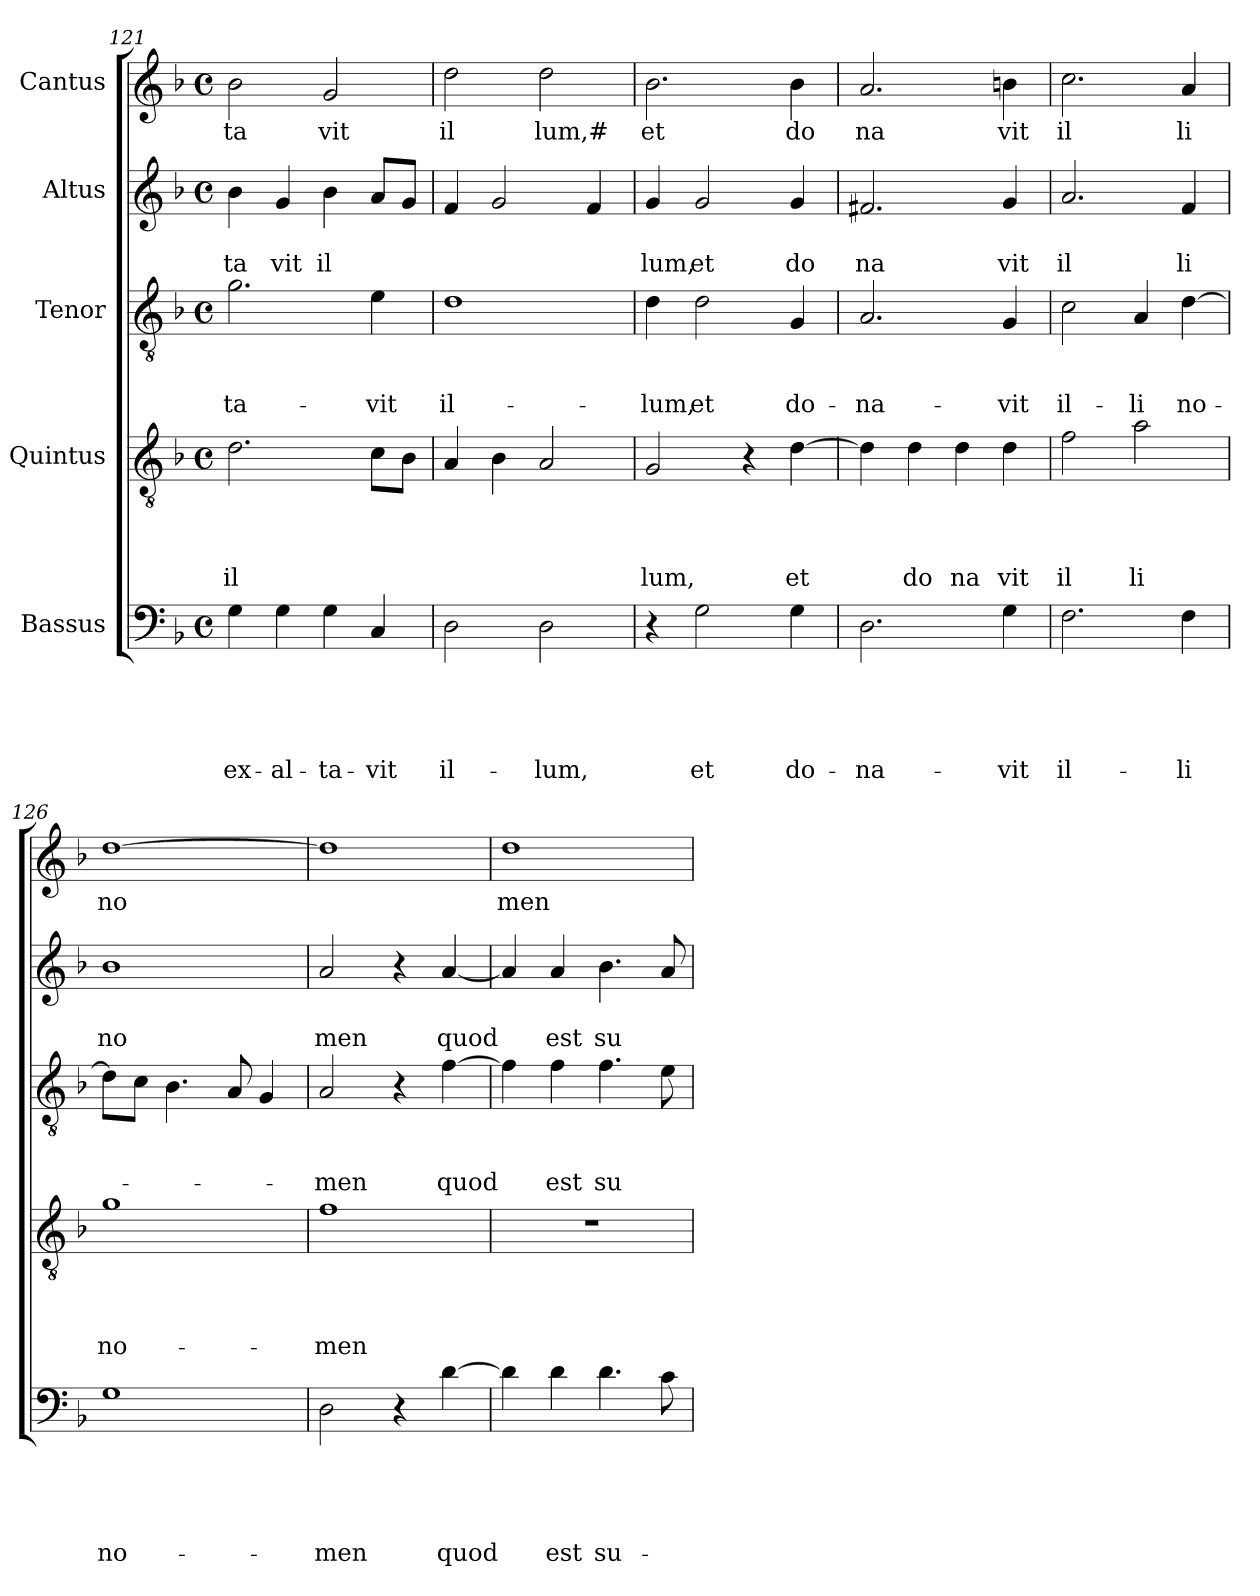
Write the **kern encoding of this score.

**kern	**text	**text	**text	**text	**text	**kern	**text	**text	**text	**text	**kern	**text	**text	**text	**kern	**text	**text	**kern	**text
*part5	*part5	*part5	*part5	*part5	*part5	*part4	*part4	*part4	*part4	*part4	*part3	*part3	*part3	*part3	*part2	*part2	*part2	*part1	*part1
*staff5	*staff5	*staff5	*staff5	*staff5	*staff5	*staff4	*staff4	*staff4	*staff4	*staff4	*staff3	*staff3	*staff3	*staff3	*staff2	*staff2	*staff2	*staff1	*staff1
*I"Bassus	*	*	*	*	*	*I"Quintus	*	*	*	*	*I"Tenor	*	*	*	*I"Altus	*	*	*I"Cantus	*
*clefF4	*	*	*	*	*	*clefGv2	*	*	*	*	*clefGv2	*	*	*	*clefG2	*	*	*clefG2	*
*k[b-]	*	*	*	*	*	*k[b-]	*	*	*	*	*k[b-]	*	*	*	*k[b-]	*	*	*k[b-]	*
*F:	*	*	*	*	*	*F:	*	*	*	*	*F:	*	*	*	*F:	*	*	*F:	*
*M4/4	*	*	*	*	*	*M4/4	*	*	*	*	*M4/4	*	*	*	*M4/4	*	*	*M4/4	*
*met(c)	*	*	*	*	*	*met(c)	*	*	*	*	*met(c)	*	*	*	*met(c)	*	*	*met(c)	*
=121	=121	=121	=121	=121	=121	=121	=121	=121	=121	=121	=121	=121	=121	=121	=121	=121	=121	=121	=121
!	!	!	!	!	!LO:LY:b	!	!	!	!	!LO:LY:b	!	!	!	!LO:LY:b	!	!	!LO:LY:b	!	!LO:LY:b
4G\	.	.	.	.	ex-	2.d\	.	.	.	il	2.g\	.	.	-ta-	4b-\	.	ta	2b-\	ta
!	!	!	!	!	!LO:LY:b	!	!	!	!	!	!	!	!	!	!	!	!LO:LY:b	!	!
4G\	.	.	.	.	-al-	.	.	.	.	.	.	.	.	.	4g/	.	vit	.	.
!	!	!	!	!	!LO:LY:b	!	!	!	!	!	!	!	!	!	!	!	!LO:LY:b	!	!LO:LY:b
4G\	.	.	.	.	-ta-	.	.	.	.	.	.	.	.	.	4b-\	.	il	2g/	vit
!	!	!	!	!	!LO:LY:b	!	!	!	!	!	!	!	!	!LO:LY:b	!	!	!	!	!
4C/	.	.	.	.	-vit	8c\L	.	.	.	.	4e\	.	.	-vit	8a/L	.	.	.	.
.	.	.	.	.	.	8B-\J	.	.	.	.	.	.	.	.	8g/J	.	.	.	.
=122	=122	=122	=122	=122	=122	=122	=122	=122	=122	=122	=122	=122	=122	=122	=122	=122	=122	=122	=122
!	!	!	!	!	!LO:LY:b	!	!	!	!	!	!	!	!	!LO:LY:b	!	!	!	!	!LO:LY:b
2D\	.	.	.	.	il-	4A/	.	.	.	.	1d	.	.	il-	4f/	.	.	2dd\	il
.	.	.	.	.	.	4B-\	.	.	.	.	.	.	.	.	2g/	.	.	.	.
!	!	!	!	!	!LO:LY:b	!	!	!	!	!	!	!	!	!	!	!	!	!	!LO:LY:b
2D\	.	.	.	.	-lum,	2A/	.	.	.	.	.	.	.	.	.	.	.	2dd\	lum,#
.	.	.	.	.	.	.	.	.	.	.	.	.	.	.	4f/	.	.	.	.
=123	=123	=123	=123	=123	=123	=123	=123	=123	=123	=123	=123	=123	=123	=123	=123	=123	=123	=123	=123
!	!	!	!	!	!	!	!	!	!	!LO:LY:b	!	!	!	!LO:LY:b	!	!	!LO:LY:b	!	!LO:LY:b
4r	.	.	.	.	.	2G/	.	.	.	lum,	4d\	.	.	-lum,	4g/	.	lum,	2.b-\	et
!	!	!	!	!	!LO:LY:b	!	!	!	!	!	!	!	!	!LO:LY:b	!	!	!LO:LY:b	!	!
2G\	.	.	.	.	et	.	.	.	.	.	2d\	.	.	et	2g/	.	et	.	.
.	.	.	.	.	.	4r	.	.	.	.	.	.	.	.	.	.	.	.	.
!	!	!	!	!	!LO:LY:b	!	!	!	!	!LO:LY:b	!	!	!	!LO:LY:b	!	!	!LO:LY:b	!	!LO:LY:b
4G\	.	.	.	.	do-	[>4d\	.	.	.	et	4G/	.	.	do-	4g/	.	do	4b-\	do
=124	=124	=124	=124	=124	=124	=124	=124	=124	=124	=124	=124	=124	=124	=124	=124	=124	=124	=124	=124
!	!	!	!	!	!LO:LY:b	!	!	!	!	!	!	!	!	!LO:LY:b	!	!	!LO:LY:b	!	!LO:LY:b
2.D\	.	.	.	.	-na-	4d\]	.	.	.	.	2.A/	.	.	-na-	2.f#X/	.	na	2.a/	na
!	!	!	!	!	!	!	!	!	!	!LO:LY:b	!	!	!	!	!	!	!	!	!
.	.	.	.	.	.	4d\	.	.	.	do	.	.	.	.	.	.	.	.	.
!	!	!	!	!	!	!	!	!	!	!LO:LY:b	!	!	!	!	!	!	!	!	!
.	.	.	.	.	.	4d\	.	.	.	na	.	.	.	.	.	.	.	.	.
!	!	!	!	!	!LO:LY:b	!	!	!	!	!LO:LY:b	!	!	!	!LO:LY:b	!	!	!LO:LY:b	!	!LO:LY:b
4G\	.	.	.	.	-vit	4d\	.	.	.	vit	4G/	.	.	-vit	4g/	.	vit	4bn\	vit
=125	=125	=125	=125	=125	=125	=125	=125	=125	=125	=125	=125	=125	=125	=125	=125	=125	=125	=125	=125
!	!	!	!	!	!LO:LY:b	!	!	!	!	!LO:LY:b	!	!	!	!LO:LY:b	!	!	!LO:LY:b	!	!LO:LY:b
2.F\	.	.	.	.	il-	2f\	.	.	.	il	2c\	.	.	il-	2.a/	.	il	2.cc\	il
!	!	!	!	!	!	!	!	!	!	!LO:LY:b	!	!	!	!LO:LY:b	!	!	!	!	!
.	.	.	.	.	.	2a\	.	.	.	li	4A/	.	.	-li	.	.	.	.	.
!	!	!	!	!	!LO:LY:b	!	!	!	!	!	!	!	!	!LO:LY:b	!	!	!LO:LY:b	!	!LO:LY:b
4F\	.	.	.	.	-li	.	.	.	.	.	[<4d\	.	.	no-	4f/	.	li	4a/	li
!!LO:LB:g=z
=126	=126	=126	=126	=126	=126	=126	=126	=126	=126	=126	=126	=126	=126	=126	=126	=126	=126	=126	=126
!	!	!	!	!	!LO:LY:b	!	!	!	!	!LO:LY:b	!	!	!	!	!	!	!LO:LY:b	!	!LO:LY:b
1G	.	.	.	.	no-	1g	.	.	.	no-	8d\L]	.	.	.	1b-	.	no	[>1dd	no
.	.	.	.	.	.	.	.	.	.	.	8c\J	.	.	.	.	.	.	.	.
.	.	.	.	.	.	.	.	.	.	.	4.B-\	.	.	.	.	.	.	.	.
.	.	.	.	.	.	.	.	.	.	.	8A/	.	.	.	.	.	.	.	.
.	.	.	.	.	.	.	.	.	.	.	4G/	.	.	.	.	.	.	.	.
=127	=127	=127	=127	=127	=127	=127	=127	=127	=127	=127	=127	=127	=127	=127	=127	=127	=127	=127	=127
!	!	!	!	!	!LO:LY:b	!	!	!	!	!LO:LY:b	!	!	!	!LO:LY:b	!	!	!LO:LY:b	!	!
2D\	.	.	.	.	-men	1f	.	.	.	-men	2A/	.	.	-men	2a/	.	men	1dd]	.
4r	.	.	.	.	.	.	.	.	.	.	4r	.	.	.	4r	.	.	.	.
!	!	!	!	!	!LO:LY:b	!	!	!	!	!	!	!	!	!LO:LY:b	!	!	!LO:LY:b	!	!
[>4d\	.	.	.	.	quod	.	.	.	.	.	[>4f\	.	.	quod	[<4a/	.	quod	.	.
=128	=128	=128	=128	=128	=128	=128	=128	=128	=128	=128	=128	=128	=128	=128	=128	=128	=128	=128	=128
!	!	!	!	!	!	!	!	!	!	!	!	!	!	!	!	!	!	!	!LO:LY:b
4d\]	.	.	.	.	.	1r	.	.	.	.	4f\]	.	.	.	4a/]	.	.	1dd	men
!	!	!	!	!	!LO:LY:b	!	!	!	!	!	!	!	!	!LO:LY:b	!	!	!LO:LY:b	!	!
4d\	.	.	.	.	est	.	.	.	.	.	4f\	.	.	est	4a/	.	est	.	.
!	!	!	!	!	!LO:LY:b	!	!	!	!	!	!	!	!	!LO:LY:b	!	!	!LO:LY:b	!	!
4.d\	.	.	.	.	su-	.	.	.	.	.	4.f\	.	.	su	4.b-\	.	su	.	.
8c\	.	.	.	.	.	.	.	.	.	.	8e\	.	.	.	8a/	.	.	.	.
=	=	=	=	=	=	=	=	=	=	=	=	=	=	=	=	=	=	=	=
*-	*-	*-	*-	*-	*-	*-	*-	*-	*-	*-	*-	*-	*-	*-	*-	*-	*-	*-	*-
